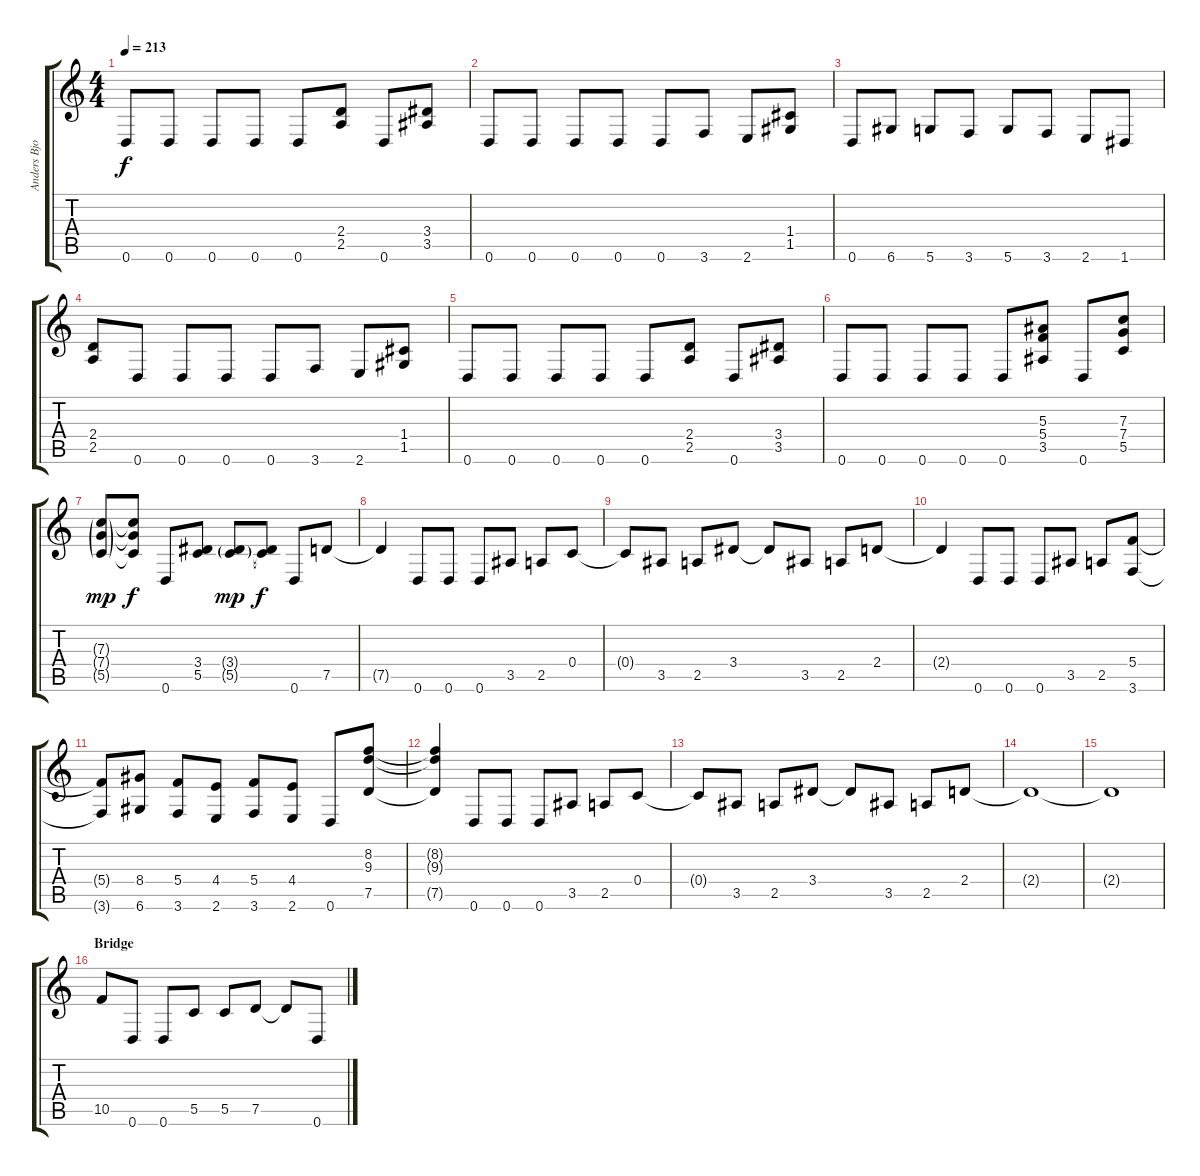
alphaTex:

\track ("Anders Bjorler" "Anders Bjo") {instrument distortionguitar}
\staff {score tabs}
\tuning (D4 A3 F3 C3 G2 D2) {hide}
\ts (4 4)
\tempo 213
\clef g2
\ks c
0.6.8{dy f} 0.6.8 0.6.8 0.6.8 0.6.8 (2.4 2.5).8 0.6.8 (3.4 3.5).8 |
0.6.8 0.6.8 0.6.8 0.6.8 0.6.8 3.6.8 2.6.8 (1.4 1.5).8 |
0.6.8 6.6.8 5.6.8 3.6.8 5.6.8 3.6.8 2.6.8 1.6.8 |
(2.4 2.5).8 0.6.8 0.6.8 0.6.8 0.6.8 3.6.8 2.6.8 (1.4 1.5).8 |
0.6.8 0.6.8 0.6.8 0.6.8 0.6.8 (2.4 2.5).8 0.6.8 (3.4 3.5).8 |
0.6.8 0.6.8 0.6.8 0.6.8 0.6.8 (5.3 5.4 3.5).8 0.6.8 (7.3 7.4 5.5).8 |
(7.3{g} 7.4{g} 5.5{g}).8{dy mp} (7.3{t} 7.4{t} 5.5{t}).8{dy f} 0.6.8 (3.4 5.5).8 (3.4{g} 5.5{g}).8{dy mp} (3.4{t} 5.5{t}).8{dy f} 0.6.8 7.5.8 |
7.5{t}.4 0.6.8 0.6.8 0.6.8 3.5.8 2.5.8 0.4.8 |
0.4{t}.8 3.5.8 2.5.8 3.4.8 3.4{t}.8 3.5.8 2.5.8 2.4.8 |
2.4{t}.4 0.6.8 0.6.8 0.6.8 3.5.8 2.5.8 (5.4 3.6).8 |
(5.4{t} 3.6{t}).8 (8.4 6.6).8 (5.4 3.6).8 (4.4 2.6).8 (5.4 3.6).8 (4.4 2.6).8 0.6.8 (8.2 9.3 7.5).8 |
(8.2{t} 9.3{t} 7.5{t}).4 0.6.8 0.6.8 0.6.8 3.5.8 2.5.8 0.4.8 |
0.4{t}.8 3.5.8 2.5.8 3.4.8 3.4{t}.8 3.5.8 2.5.8 2.4.8 |
2.4{t}.1 |
2.4{t}.1 |
\section ("" "Bridge")
10.5.8 0.6.8 0.6.8 5.5.8 5.5.8 7.5.8 7.5{t}.8 0.6.8
